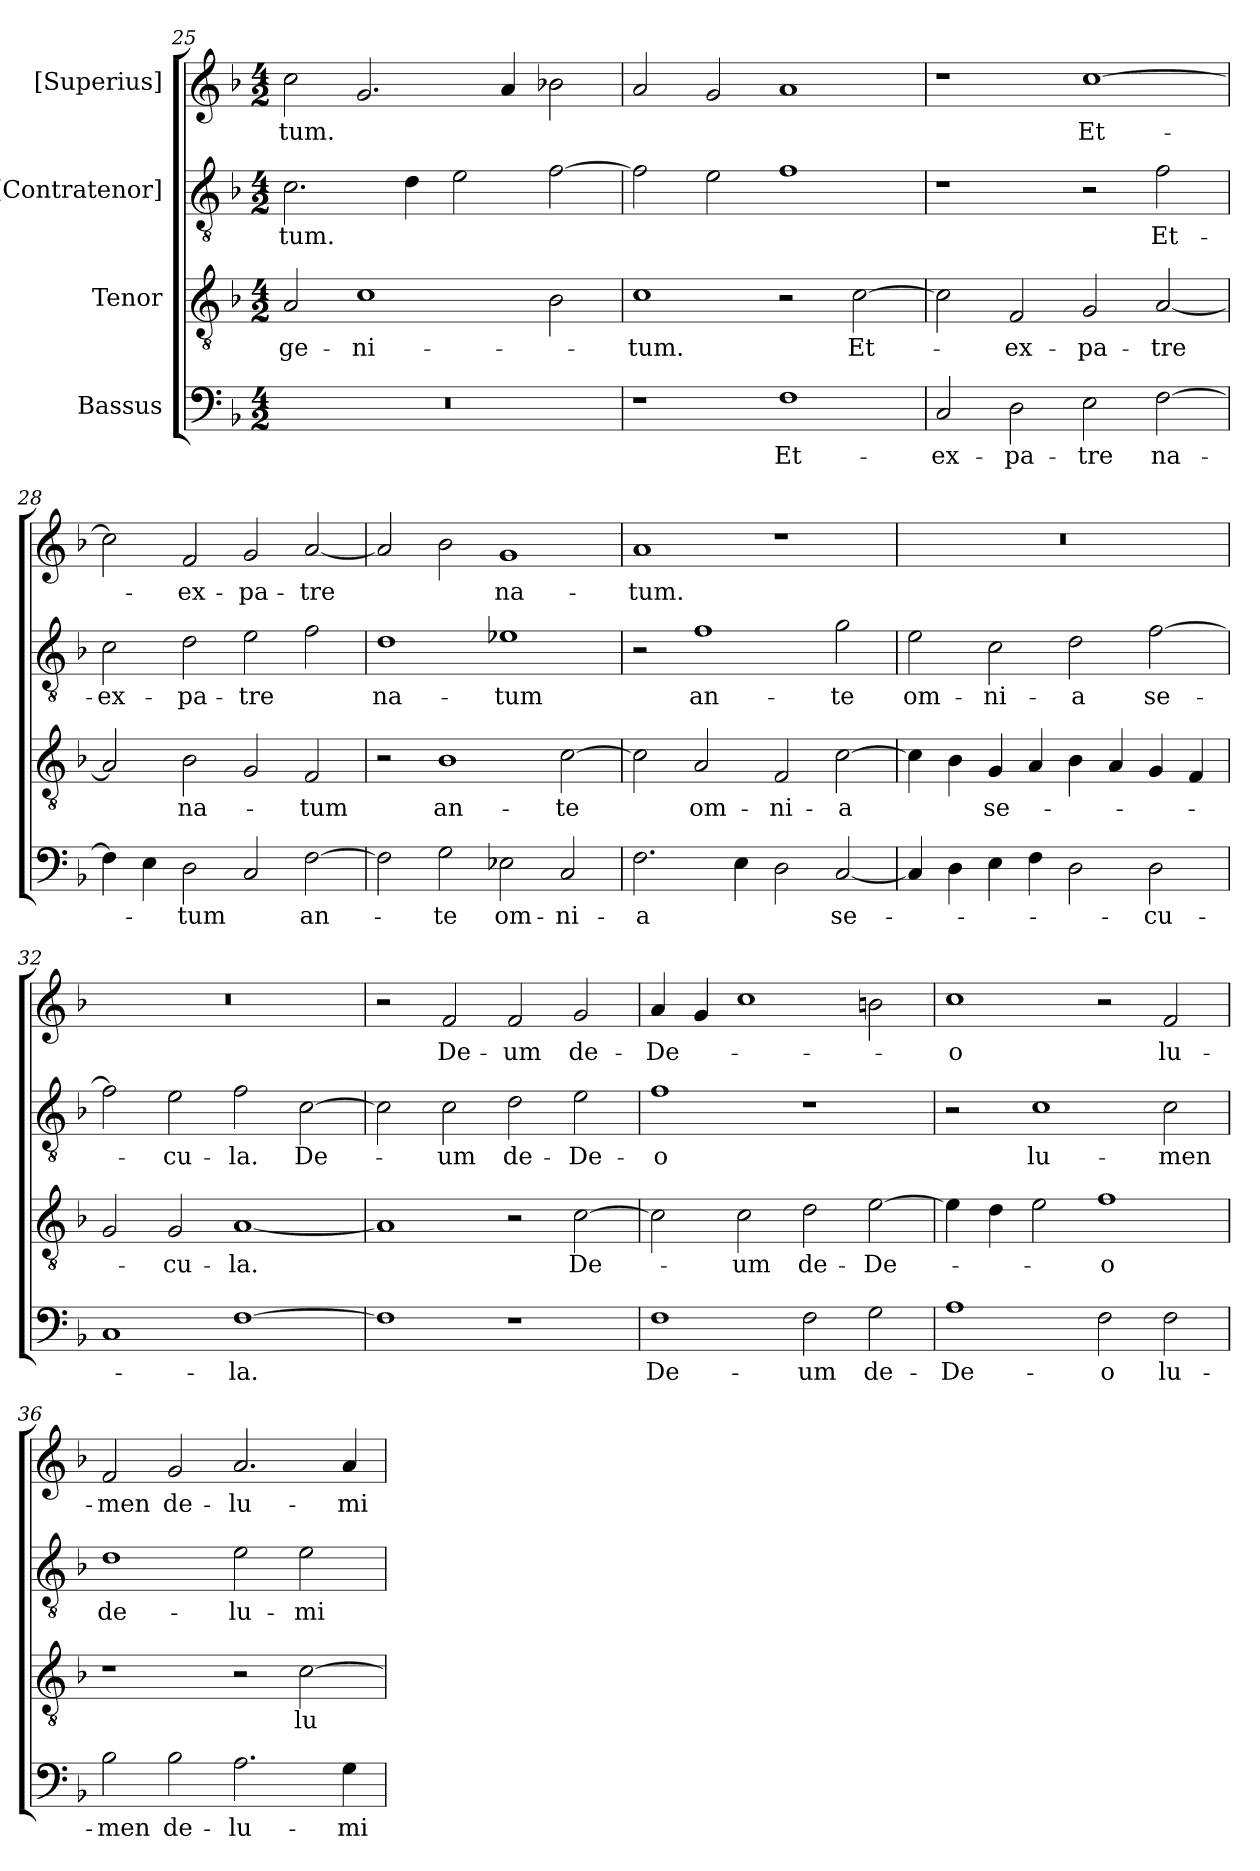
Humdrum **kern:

**kern	**text	**kern	**text	**kern	**text	**kern	**text
*part4	*part4	*part3	*part3	*part2	*part2	*part1	*part1
*staff4	*staff4	*staff3	*staff3	*staff2	*staff2	*staff1	*staff1
*I"Bassus	*	*I"Tenor	*	*I"[Contratenor]	*	*I"[Superius]	*
*clefF4	*	*clefGv2	*	*clefGv2	*	*clefG2	*
*k[b-]	*	*k[b-]	*	*k[b-]	*	*k[b-]	*
*M4/2	*	*M4/2	*	*M4/2	*	*M4/2	*
=25	=25	=25	=25	=25	=25	=25	=25
0r	.	2A/	-ge-	2.c\	-tum.	2cc\	-tum.
.	.	1c\	-ni-	.	.	2.g/	.
.	.	.	.	4d\	.	.	.
.	.	.	.	2e\	.	.	.
.	.	.	.	.	.	4a/	.
.	.	2B-\	.	[2f\	.	2b-X\	.
=26	=26	=26	=26	=26	=26	=26	=26
1r	.	1c\	-tum.	2f\]	.	2a/	.
.	.	.	.	2e\	.	2g/	.
1F\	Et-	2r	.	1f\	.	1a/	.
.	.	[2c\	Et-	.	.	.	.
=27	=27	=27	=27	=27	=27	=27	=27
2C/	ex-	2c\]	.	1r	.	1r	.
2D\	pa-	2F/	ex-	.	.	.	.
2E\	-tre	2G/	pa-	2r	.	[1cc\	Et-
[2F\	na-	[2A/	-tre	2f\	Et-	.	.
=28	=28	=28	=28	=28	=28	=28	=28
4F\]	.	2A/]	.	2c\	ex-	2cc\]	.
4E\	.	.	.	.	.	.	.
2D\	-tum	2B-\	na-	2d\	pa-	2f/	ex-
2C/	.	2G/	.	2e\	-tre	2g/	pa-
[2F\	an-	2F/	-tum	2f\	.	[2a/	-tre
=29	=29	=29	=29	=29	=29	=29	=29
2F\]	.	2r	.	1d\	na-	2a/]	.
2G\	-te	1B-\	an-	.	.	2b-\	.
2E-X\	om-	.	.	1e-X\	-tum	1g/	na-
2C/	-ni-	[2c\	-te	.	.	.	.
=30	=30	=30	=30	=30	=30	=30	=30
2.F\	-a	2c\]	.	2r	.	1a/	-tum.
.	.	2A/	om-	1f\	an-	.	.
4E\	.	.	.	.	.	.	.
2D\	.	2F/	-ni-	.	.	1r	.
[2C/	se-	[2c\	-a	2g\	-te	.	.
=31	=31	=31	=31	=31	=31	=31	=31
4C/]	.	4c\]	.	2e\	om-	0r	.
4D\	.	4B-\	.	.	.	.	.
4E\	.	4G/	se-	2c\	-ni-	.	.
4F\	.	4A/	.	.	.	.	.
2D\	.	4B-\	.	2d\	-a	.	.
.	.	4A/	.	.	.	.	.
2D\	-cu-	4G/	.	[2f\	se-	.	.
.	.	4F/	.	.	.	.	.
=32	=32	=32	=32	=32	=32	=32	=32
1C/	.	2G/	.	2f\]	.	0r	.
.	.	2G/	-cu-	2e\	-cu-	.	.
[1F\	-la.	[1A/	-la.	2f\	-la.	.	.
.	.	.	.	[2c\	De-	.	.
=33	=33	=33	=33	=33	=33	=33	=33
1F\]	.	1A/]	.	2c\]	.	2r	.
.	.	.	.	2c\	-um	2f/	De-
1r	.	2r	.	2d\	de-	2f/	-um
.	.	[2c\	De-	2e\	De-	2g/	de-
=34	=34	=34	=34	=34	=34	=34	=34
1F\	De-	2c\]	.	1f\	-o	4a/	De-
.	.	.	.	.	.	4g/	.
.	.	2c\	-um	.	.	1cc\	.
2F\	-um	2d\	de-	1r	.	.	.
2G\	de-	[2e\	De-	.	.	2bn\	.
=35	=35	=35	=35	=35	=35	=35	=35
1A\	De-	4e\]	.	2r	.	1cc\	-o
.	.	4d\	.	.	.	.	.
.	.	2e\	.	1c\	lu-	.	.
2F\	-o	1f\	-o	.	.	2r	.
2F\	lu-	.	.	2c\	-men	2f/	lu-
=36	=36	=36	=36	=36	=36	=36	=36
2B-\	-men	1r	.	1d\	de-	2f/	-men
2B-\	de-	.	.	.	.	2g/	de-
2.A\	lu-	2r	.	2e\	lu-	2.a/	lu-
.	.	[2c\	lu-	2e\	-mi-	.	.
4G\	-mi-	.	.	.	.	4a/	-mi-
=	=	=	=	=	=	=	=
*-	*-	*-	*-	*-	*-	*-	*-
